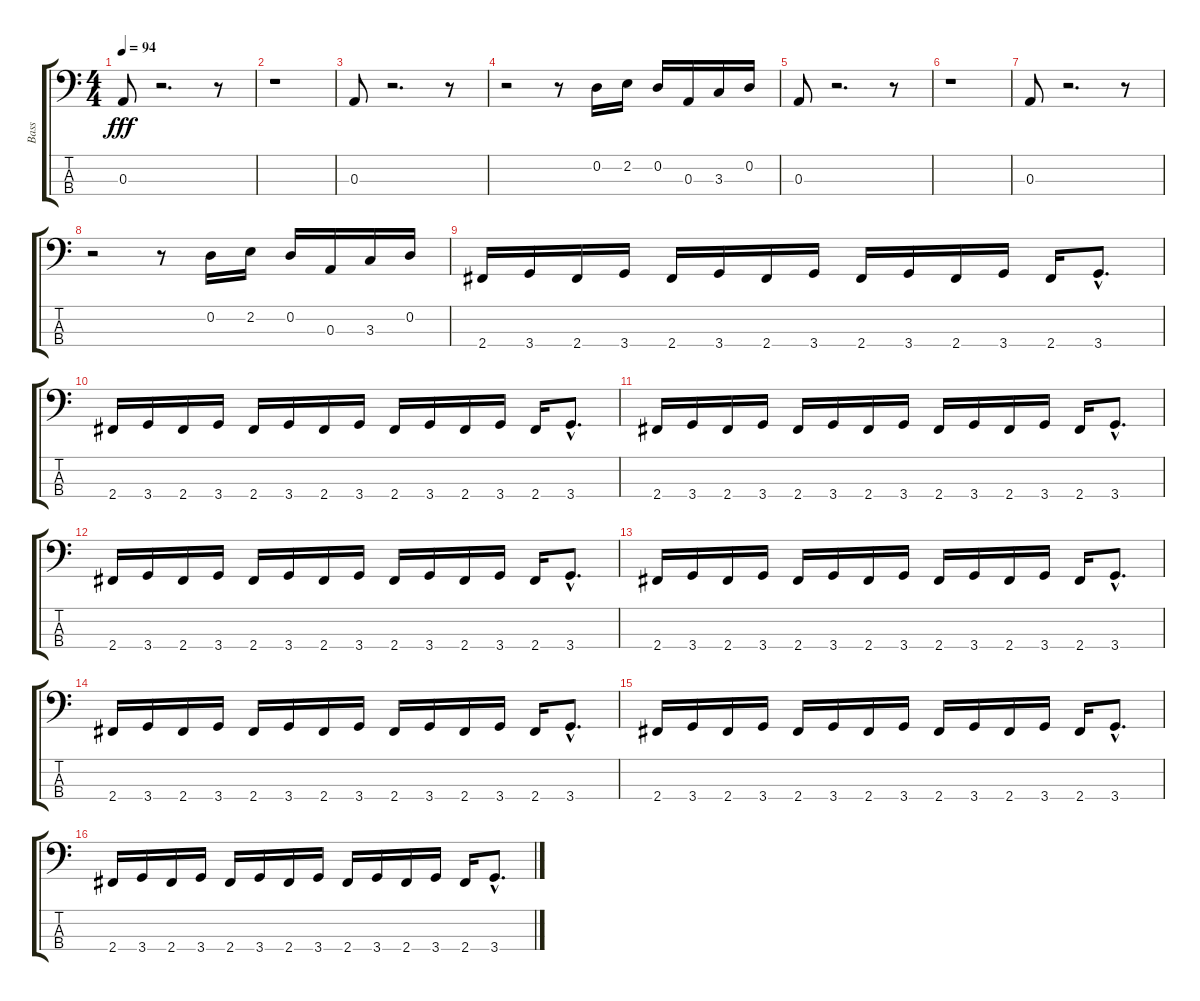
\track ("Bass" "Bass") {instrument electricbassfinger}
\staff {score tabs}
\tuning (G2 D2 A1 E1) {hide}
\ts (4 4)
\tempo 94
\clef f4
\ks c
0.3.8{dy fff} r.2{d} r.8 |
r.1 |
0.3.8 r.2{d} r.8 |
r.2 r.8 0.2.16 2.2.16 0.2.16 0.3.16 3.3.16 0.2.16 |
0.3.8 r.2{d} r.8 |
r.1 |
0.3.8 r.2{d} r.8 |
r.2 r.8 0.2.16 2.2.16 0.2.16 0.3.16 3.3.16 0.2.16 |
2.4.16 3.4.16 2.4.16 3.4.16 2.4.16 3.4.16 2.4.16 3.4.16 2.4.16 3.4.16 2.4.16 3.4.16 2.4.16 3.4{hac}.8{d} |
2.4.16 3.4.16 2.4.16 3.4.16 2.4.16 3.4.16 2.4.16 3.4.16 2.4.16 3.4.16 2.4.16 3.4.16 2.4.16 3.4{hac}.8{d} |
2.4.16 3.4.16 2.4.16 3.4.16 2.4.16 3.4.16 2.4.16 3.4.16 2.4.16 3.4.16 2.4.16 3.4.16 2.4.16 3.4{hac}.8{d} |
2.4.16 3.4.16 2.4.16 3.4.16 2.4.16 3.4.16 2.4.16 3.4.16 2.4.16 3.4.16 2.4.16 3.4.16 2.4.16 3.4{hac}.8{d} |
2.4.16 3.4.16 2.4.16 3.4.16 2.4.16 3.4.16 2.4.16 3.4.16 2.4.16 3.4.16 2.4.16 3.4.16 2.4.16 3.4{hac}.8{d} |
2.4.16 3.4.16 2.4.16 3.4.16 2.4.16 3.4.16 2.4.16 3.4.16 2.4.16 3.4.16 2.4.16 3.4.16 2.4.16 3.4{hac}.8{d} |
2.4.16 3.4.16 2.4.16 3.4.16 2.4.16 3.4.16 2.4.16 3.4.16 2.4.16 3.4.16 2.4.16 3.4.16 2.4.16 3.4{hac}.8{d} |
2.4.16 3.4.16 2.4.16 3.4.16 2.4.16 3.4.16 2.4.16 3.4.16 2.4.16 3.4.16 2.4.16 3.4.16 2.4.16 3.4{hac}.8{d}
